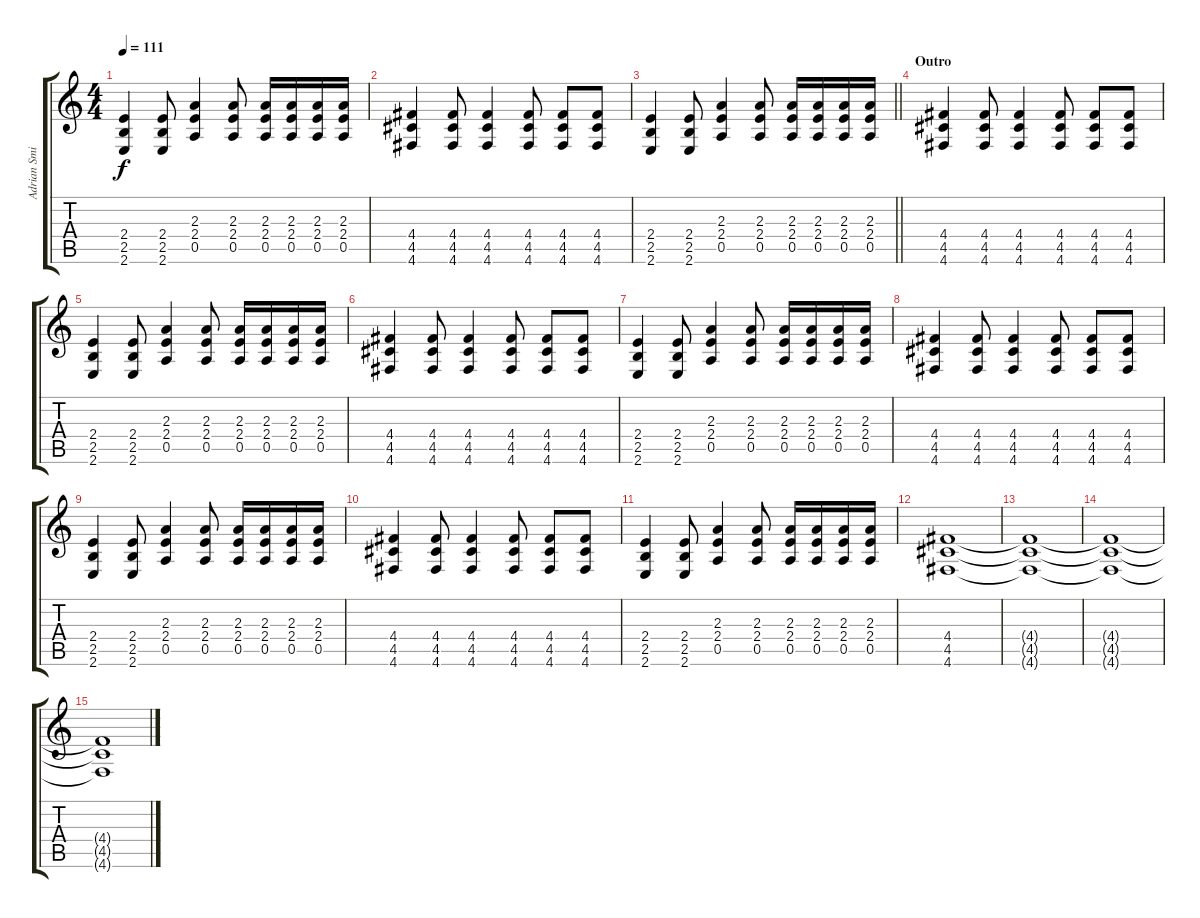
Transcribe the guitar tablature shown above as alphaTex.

\track ("Adrian Smith" "Adrian Smi") {instrument overdrivenguitar}
\staff {score tabs}
\tuning (E4 B3 G3 D3 A2 D2) {hide}
\ts (4 4)
\tempo 111
\clef g2
\ks c
(2.4 2.5 2.6).4{dy f} (2.4 2.5 2.6).8 (2.3 2.4 0.5).4 (2.3 2.4 0.5).8 (2.3 2.4 0.5).16 (2.3 2.4 0.5).16 (2.3 2.4 0.5).16 (2.3 2.4 0.5).16 |
(4.4 4.5 4.6).4 (4.4 4.5 4.6).8 (4.4 4.5 4.6).4 (4.4 4.5 4.6).8 (4.4 4.5 4.6).8 (4.4 4.5 4.6).8 |
\barLineRight lightlight
(2.4 2.5 2.6).4 (2.4 2.5 2.6).8 (2.3 2.4 0.5).4 (2.3 2.4 0.5).8 (2.3 2.4 0.5).16 (2.3 2.4 0.5).16 (2.3 2.4 0.5).16 (2.3 2.4 0.5).16 |
\section ("" "Outro")
(4.4 4.5 4.6).4 (4.4 4.5 4.6).8 (4.4 4.5 4.6).4 (4.4 4.5 4.6).8 (4.4 4.5 4.6).8 (4.4 4.5 4.6).8 |
(2.4 2.5 2.6).4 (2.4 2.5 2.6).8 (2.3 2.4 0.5).4 (2.3 2.4 0.5).8 (2.3 2.4 0.5).16 (2.3 2.4 0.5).16 (2.3 2.4 0.5).16 (2.3 2.4 0.5).16 |
(4.4 4.5 4.6).4 (4.4 4.5 4.6).8 (4.4 4.5 4.6).4 (4.4 4.5 4.6).8 (4.4 4.5 4.6).8 (4.4 4.5 4.6).8 |
(2.4 2.5 2.6).4 (2.4 2.5 2.6).8 (2.3 2.4 0.5).4 (2.3 2.4 0.5).8 (2.3 2.4 0.5).16 (2.3 2.4 0.5).16 (2.3 2.4 0.5).16 (2.3 2.4 0.5).16 |
(4.4 4.5 4.6).4 (4.4 4.5 4.6).8 (4.4 4.5 4.6).4 (4.4 4.5 4.6).8 (4.4 4.5 4.6).8 (4.4 4.5 4.6).8 |
(2.4 2.5 2.6).4 (2.4 2.5 2.6).8 (2.3 2.4 0.5).4 (2.3 2.4 0.5).8 (2.3 2.4 0.5).16 (2.3 2.4 0.5).16 (2.3 2.4 0.5).16 (2.3 2.4 0.5).16 |
(4.4 4.5 4.6).4 (4.4 4.5 4.6).8 (4.4 4.5 4.6).4 (4.4 4.5 4.6).8 (4.4 4.5 4.6).8 (4.4 4.5 4.6).8 |
(2.4 2.5 2.6).4 (2.4 2.5 2.6).8 (2.3 2.4 0.5).4 (2.3 2.4 0.5).8 (2.3 2.4 0.5).16 (2.3 2.4 0.5).16 (2.3 2.4 0.5).16 (2.3 2.4 0.5).16 |
(4.4 4.5 4.6).1 |
(4.4{t} 4.5{t} 4.6{t}).1 |
(4.4{t} 4.5{t} 4.6{t}).1 |
(4.4{t} 4.5{t} 4.6{t}).1
